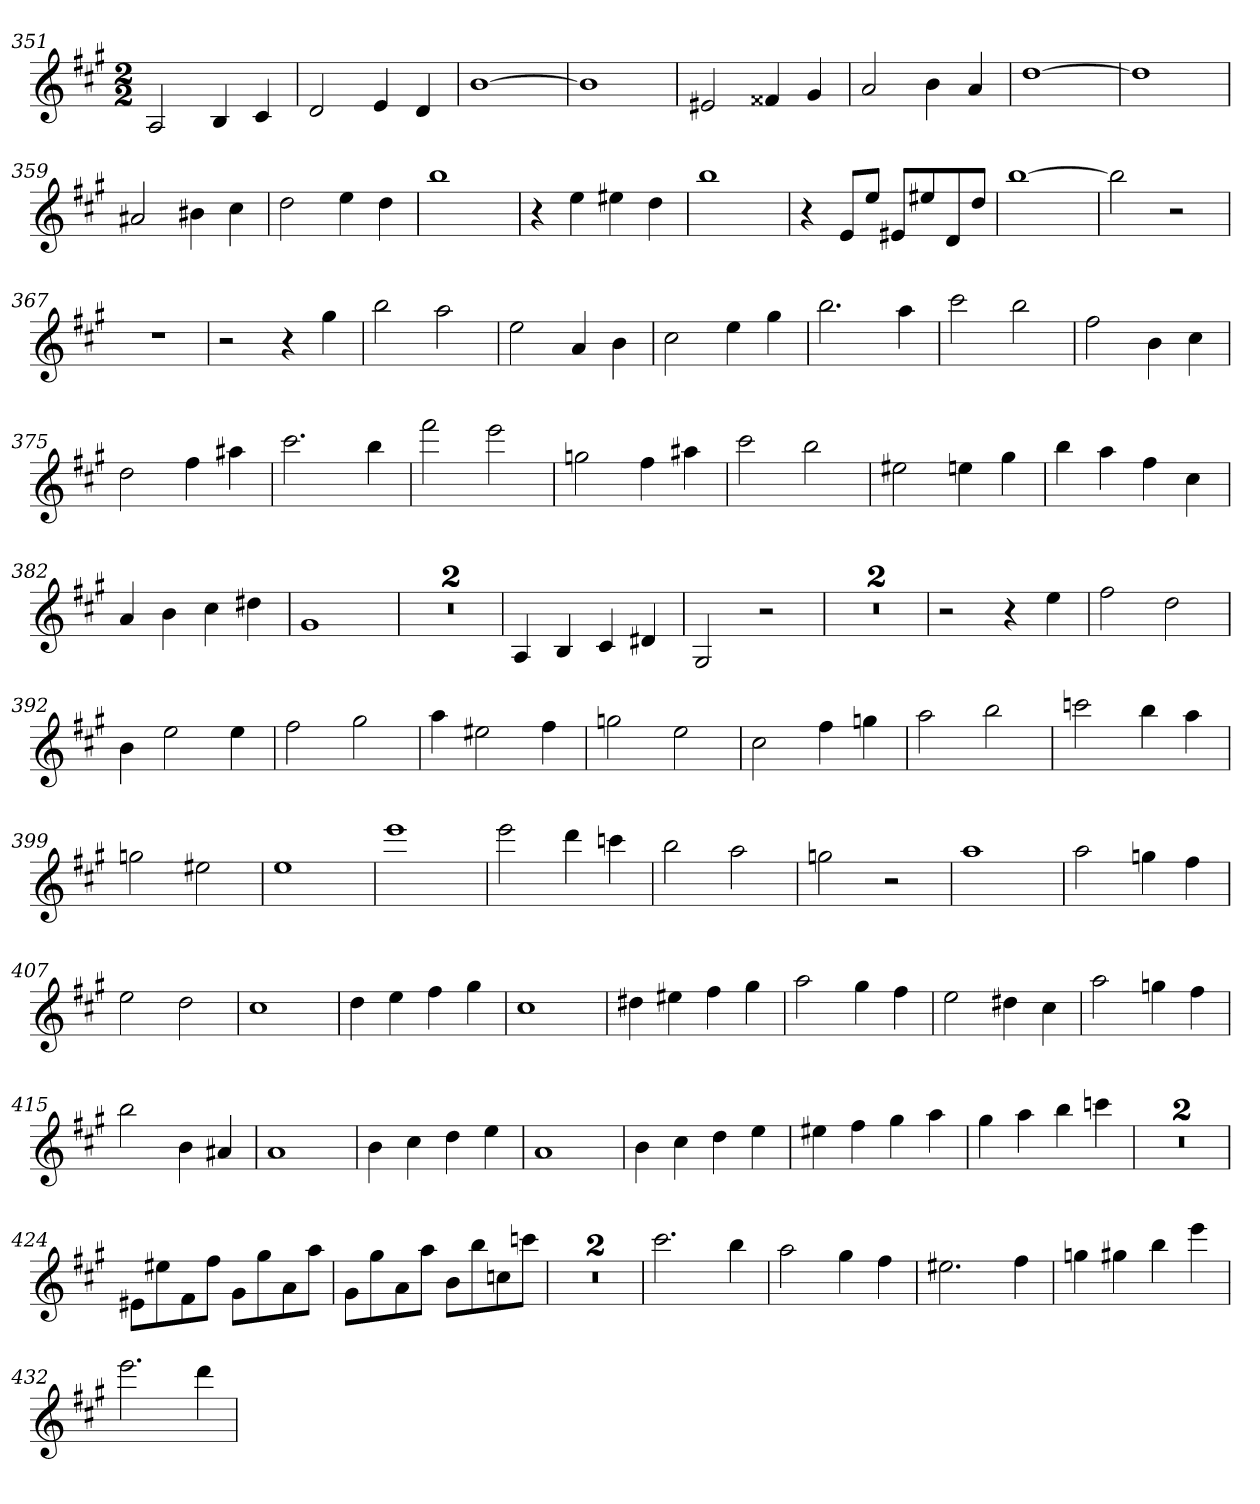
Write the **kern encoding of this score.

**kern
*part1
*staff1
*clefG2
*k[f#c#g#]
*A:
*M2/2
=351
2A
4B
4c#
=352
2d
4e
4d
=353
[1b
=354
1b]
=355
2e#X
4f##X
4g#
=356
2a
4b
4a
=357
[1dd
=358
1dd]
=359
2a#X
4b#X
4cc#
=360
2dd
4ee
4dd
=361
1bb
=362
4r
4ee
4ee#X
4dd
=363
1bb
=364
4r
8e/L
8ee/J
8e#X/L
8ee#X/
8d/
8dd/J
=365
[1bb
=366
2bb]
2r
=367
1r
=368
2r
4r
4gg#
=369
2bb
2aa
=370
2ee
4a
4b
=371
2cc#
4ee
4gg#
=372
2.bb
4aa
=373
2ccc#
2bb
=374
2ff#
4b
4cc#
=375
2dd
4ff#
4aa#X
=376
2.ccc#
4bb
=377
2fff#
2eee
=378
2ggn
4ff#
4aa#X
=379
2ccc#
2bb
=380
2ee#X
4een
4gg#
=381
4bb
4aa
4ff#
4cc#
=382
4a
4b
4cc#
4dd#X
=383
1g#
=384
1r
=385
1r
=386
4A
4B
4c#
4d#X
=387
2G#
2r
=388
1r
=389
1r
=390
2r
4r
4ee
=391
2ff#
2dd
=392
4b
2ee
4ee
=393
2ff#
2gg#
=394
4aa
2ee#X
4ff#
=395
2ggn
2ee
=396
2cc#
4ff#
4ggn
=397
2aa
2bb
=398
2cccn
4bb
4aa
=399
2ggn
2ee#X
=400
1ee
=401
1eee
=402
2eee
4ddd
4cccn
=403
2bb
2aa
=404
2ggn
2r
=405
1aa
=406
2aa
4ggn
4ff#
=407
2ee
2dd
=408
1cc#
=409
4dd
4ee
4ff#
4gg#
=410
1cc#
=411
4dd#X
4ee#X
4ff#
4gg#
=412
2aa
4gg#
4ff#
=413
2ee
4dd#X
4cc#
=414
2aa
4ggn
4ff#
=415
2bb
4b
4a#X
=416
1a
=417
4b
4cc#
4dd
4ee
=418
1a
=419
4b
4cc#
4dd
4ee
=420
4ee#X
4ff#
4gg#
4aa
=421
4gg#
4aa
4bb
4cccn
=422
1r
=423
1r
=424
8e#X\L
8ee#X\
8f#\
8ff#\J
8g#\L
8gg#\
8a\
8aa\J
=425
8g#\L
8gg#\
8a\
8aa\J
8b\L
8bb\
8ccn\
8cccn\J
=426
1r
=427
1r
=428
2.ccc#
4bb
=429
2aa
4gg#
4ff#
=430
2.ee#X
4ff#
=431
4ggn
4gg#X
4bb
4eee
=432
2.eee
4ddd
=
*-
